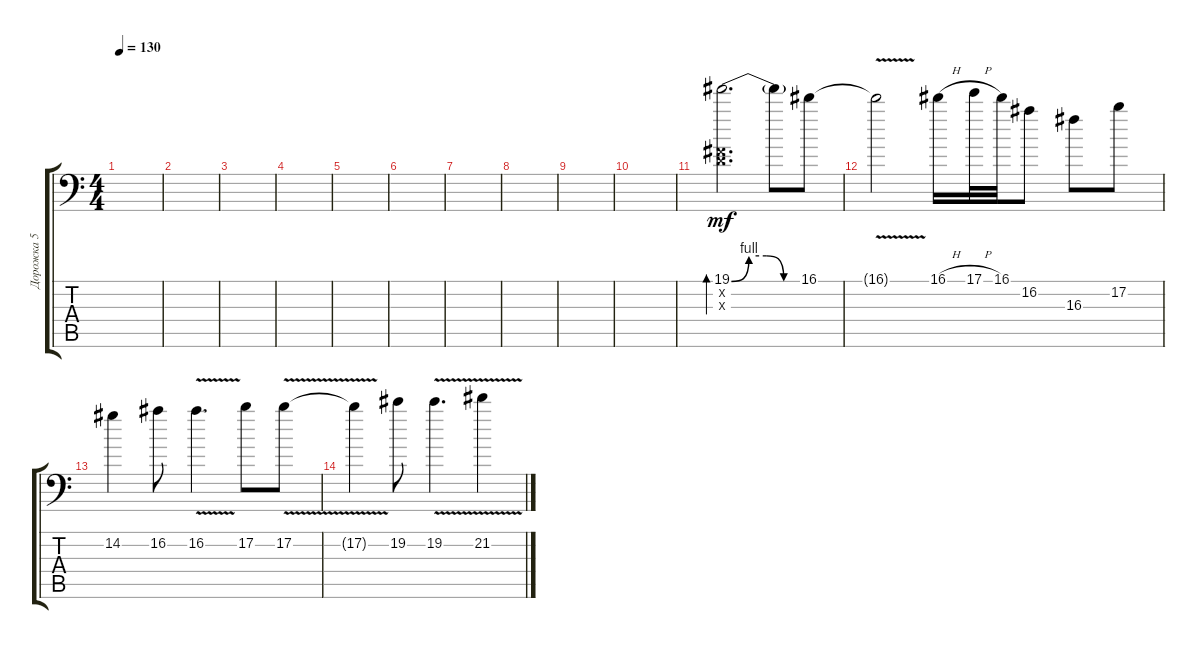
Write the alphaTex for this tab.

\track ("Дорожка 5" "Дорожка 5") {instrument distortionguitar}
\staff {score tabs}
\tuning (B3 Gb3 D3 A2 E2 A1) {hide}
\ts (4 4)
\tempo 130
\clef f4
\ks c
|
|
|
|
|
|
|
|
|
|
(19.1{be (custom 0 0 15 4 30 4 45 0 60 0)} 0.2{x} 0.3{x}).2{d bd 60 dy mf} 19.1{t}.8 16.1.8 |
16.1{v t}.2 16.1{h}.16 17.1{h}.32 16.1.32 16.2.8 16.3.8 17.2.8 |
14.2.4 16.2.8 16.2{v}.4{d} 17.2.8 17.2{v}.8 |
17.2{t}.4 19.2.8 19.2{v}.4{d} 21.2{v}.4
